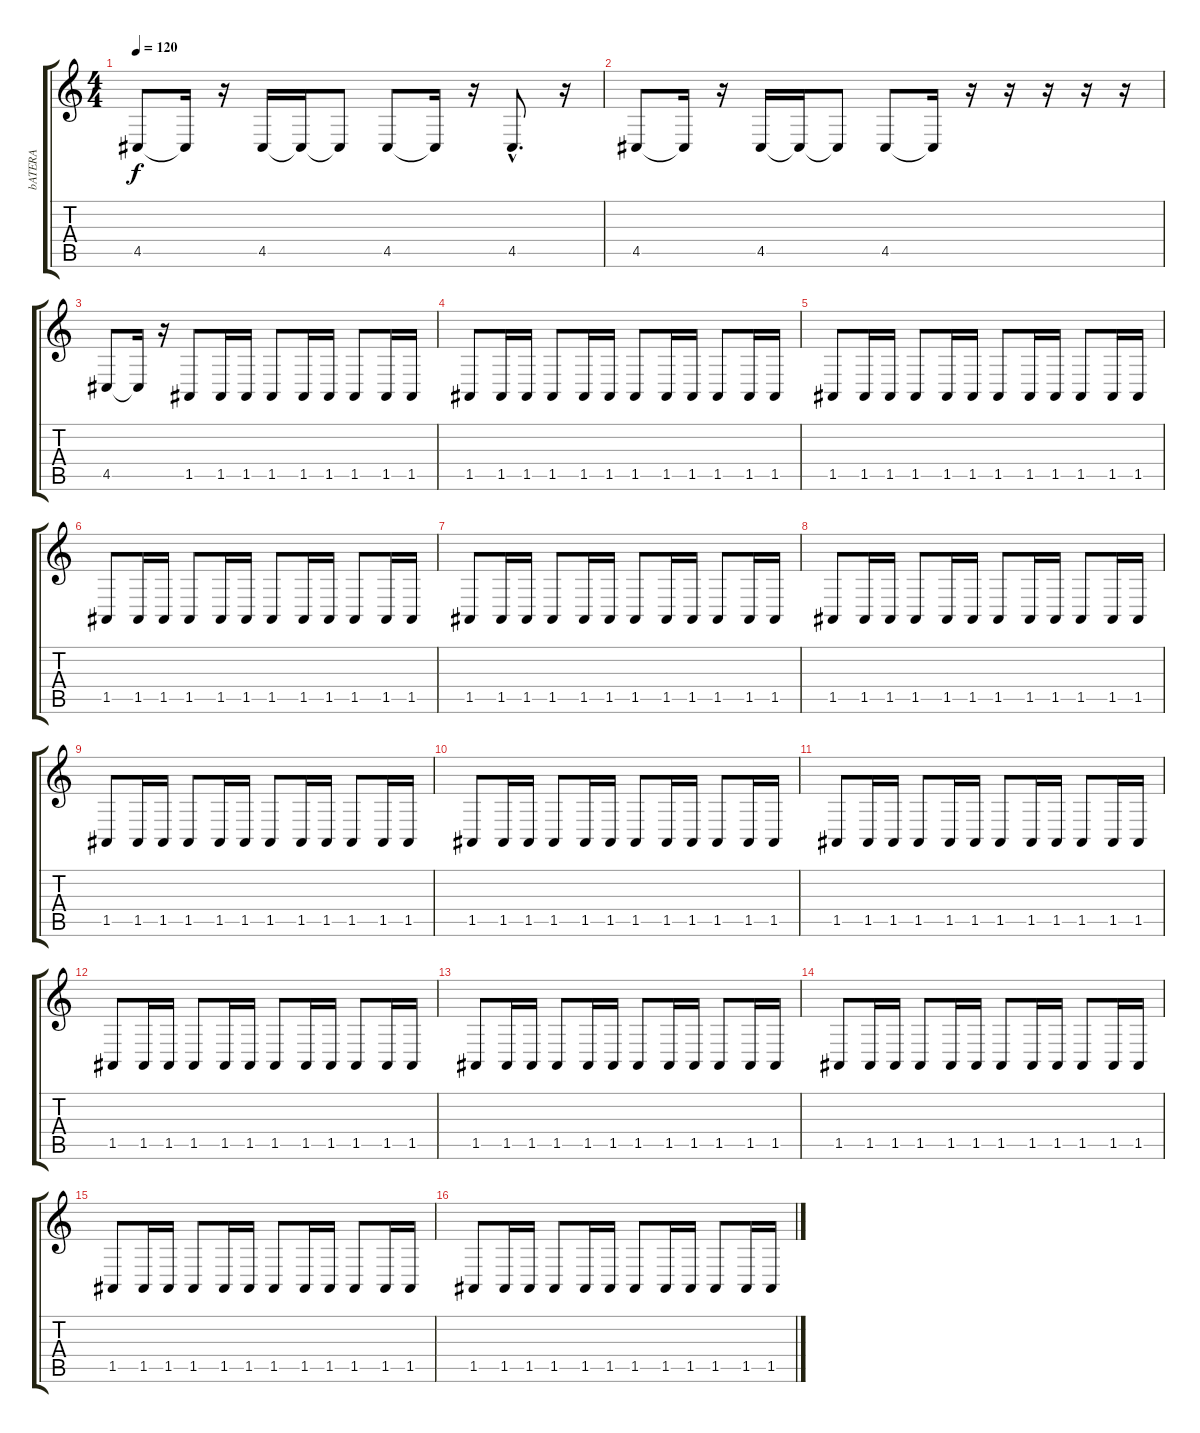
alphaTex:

\track ("bATERA" "bATERA") {instrument rockorgan}
\staff {score tabs}
\tuning (E4 B3 G3 D3 A2 E2) {hide}
\ts (4 4)
\tempo 120
\clef g2
\ks c
4.5.8{dy f} 4.5{t}.16 r.16 4.5.16 4.5{t}.16 4.5{t}.8 4.5.8 4.5{t}.16 r.16 4.5{hac}.8{d} r.16 |
4.5.8 4.5{t}.16 r.16 4.5.16 4.5{t}.16 4.5{t}.8 4.5.8 4.5{t}.16 r.16 r.16 r.16 r.16 r.16 |
4.5.8 4.5{t}.16 r.16 1.5.8 1.5.16 1.5.16 1.5.8 1.5.16 1.5.16 1.5.8 1.5.16 1.5.16 |
1.5.8 1.5.16 1.5.16 1.5.8 1.5.16 1.5.16 1.5.8 1.5.16 1.5.16 1.5.8 1.5.16 1.5.16 |
1.5.8 1.5.16 1.5.16 1.5.8 1.5.16 1.5.16 1.5.8 1.5.16 1.5.16 1.5.8 1.5.16 1.5.16 |
1.5.8 1.5.16 1.5.16 1.5.8 1.5.16 1.5.16 1.5.8 1.5.16 1.5.16 1.5.8 1.5.16 1.5.16 |
1.5.8 1.5.16 1.5.16 1.5.8 1.5.16 1.5.16 1.5.8 1.5.16 1.5.16 1.5.8 1.5.16 1.5.16 |
1.5.8 1.5.16 1.5.16 1.5.8 1.5.16 1.5.16 1.5.8 1.5.16 1.5.16 1.5.8 1.5.16 1.5.16 |
1.5.8 1.5.16 1.5.16 1.5.8 1.5.16 1.5.16 1.5.8 1.5.16 1.5.16 1.5.8 1.5.16 1.5.16 |
1.5.8 1.5.16 1.5.16 1.5.8 1.5.16 1.5.16 1.5.8 1.5.16 1.5.16 1.5.8 1.5.16 1.5.16 |
1.5.8 1.5.16 1.5.16 1.5.8 1.5.16 1.5.16 1.5.8 1.5.16 1.5.16 1.5.8 1.5.16 1.5.16 |
1.5.8 1.5.16 1.5.16 1.5.8 1.5.16 1.5.16 1.5.8 1.5.16 1.5.16 1.5.8 1.5.16 1.5.16 |
1.5.8 1.5.16 1.5.16 1.5.8 1.5.16 1.5.16 1.5.8 1.5.16 1.5.16 1.5.8 1.5.16 1.5.16 |
1.5.8 1.5.16 1.5.16 1.5.8 1.5.16 1.5.16 1.5.8 1.5.16 1.5.16 1.5.8 1.5.16 1.5.16 |
1.5.8 1.5.16 1.5.16 1.5.8 1.5.16 1.5.16 1.5.8 1.5.16 1.5.16 1.5.8 1.5.16 1.5.16 |
1.5.8 1.5.16 1.5.16 1.5.8 1.5.16 1.5.16 1.5.8 1.5.16 1.5.16 1.5.8 1.5.16 1.5.16
